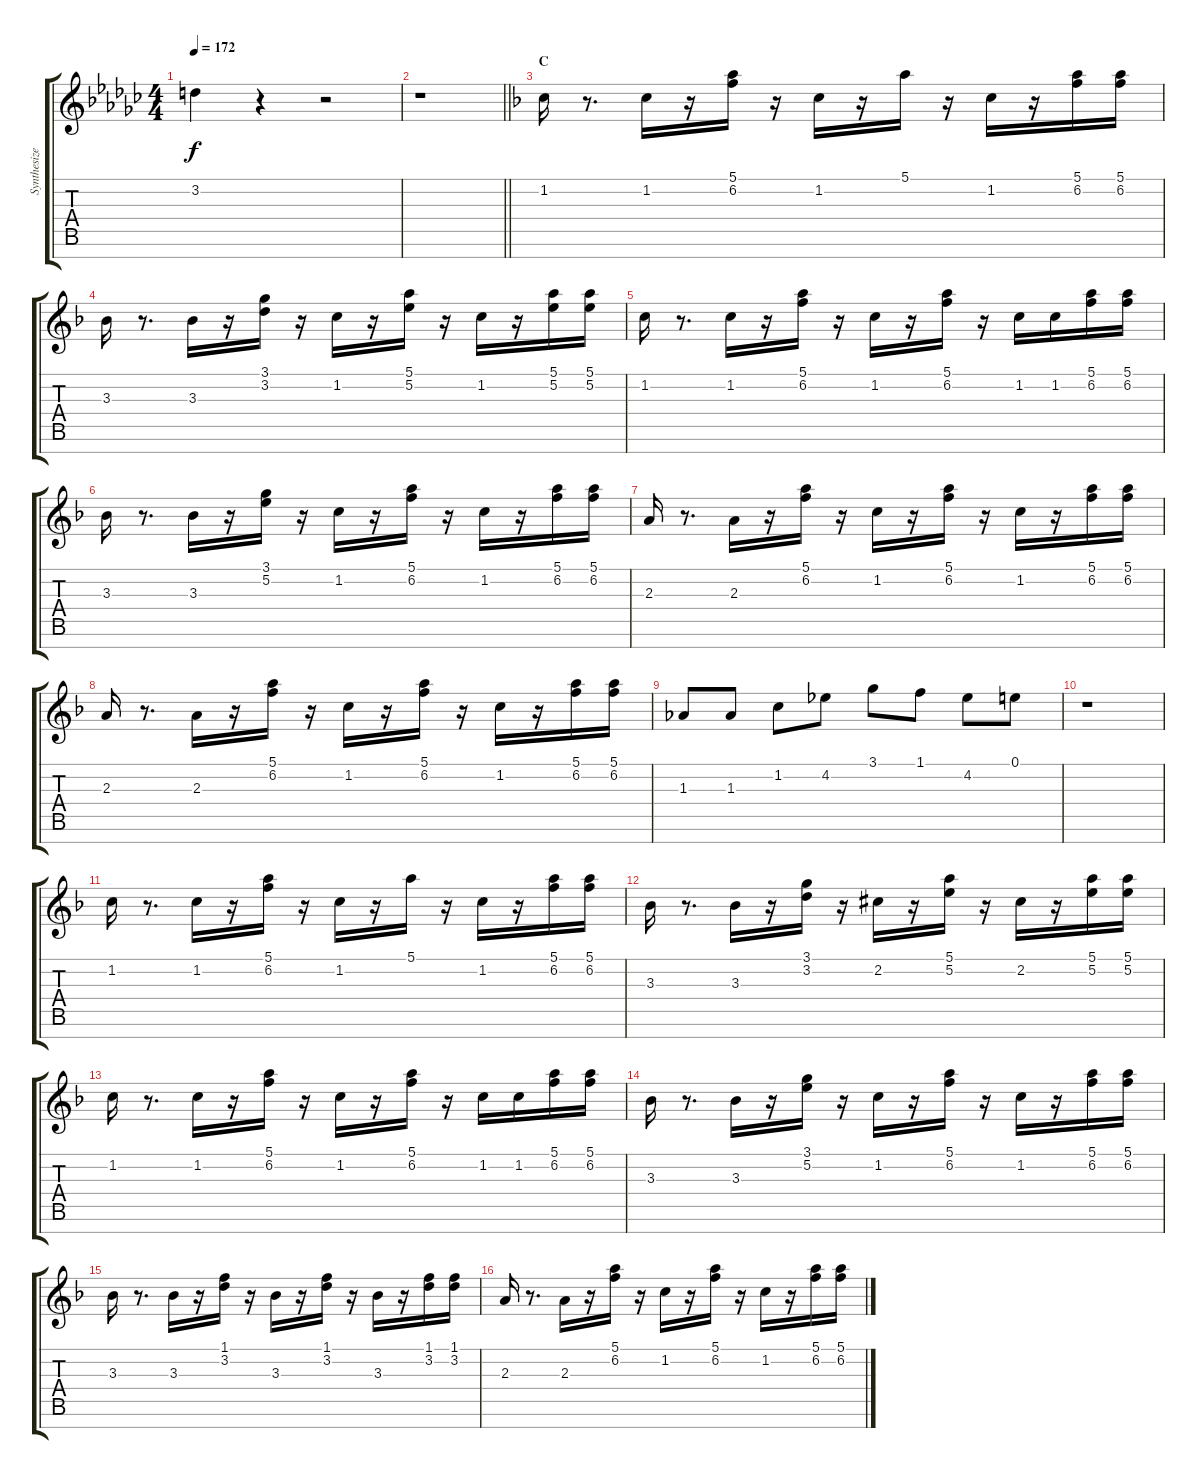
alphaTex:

\track ("Synthesizer II" "Synthesize") {instrument lead1square}
\staff {score tabs}
\tuning (E5 B4 G4 D4 A3 E3 B2) {hide}
\ts (4 4)
\tempo 172
\clef g2
\ks gb
3.2.4{dy f} r.4 r.2 |
\barLineRight lightlight
r.1 |
\section ("" "C")
\ks f
1.2.16 r.8{d} 1.2.16 r.16 (5.1 6.2).16 r.16 1.2.16 r.16 5.1.16 r.16 1.2.16 r.16 (5.1 6.2).16 (5.1 6.2).16 |
3.3.16 r.8{d} 3.3.16 r.16 (3.1 3.2).16 r.16 1.2.16 r.16 (5.1 5.2).16 r.16 1.2.16 r.16 (5.1 5.2).16 (5.1 5.2).16 |
1.2.16 r.8{d} 1.2.16 r.16 (5.1 6.2).16 r.16 1.2.16 r.16 (5.1 6.2).16 r.16 1.2.16 1.2.16 (5.1 6.2).16 (5.1 6.2).16 |
3.3.16 r.8{d} 3.3.16 r.16 (3.1 5.2).16 r.16 1.2.16 r.16 (5.1 6.2).16 r.16 1.2.16 r.16 (5.1 6.2).16 (5.1 6.2).16 |
2.3.16 r.8{d} 2.3.16 r.16 (5.1 6.2).16 r.16 1.2.16 r.16 (5.1 6.2).16 r.16 1.2.16 r.16 (5.1 6.2).16 (5.1 6.2).16 |
2.3.16 r.8{d} 2.3.16 r.16 (5.1 6.2).16 r.16 1.2.16 r.16 (5.1 6.2).16 r.16 1.2.16 r.16 (5.1 6.2).16 (5.1 6.2).16 |
1.3.8 1.3.8 1.2.8 4.2.8 3.1.8 1.1.8 4.2.8 0.1.8 |
r.1 |
1.2.16 r.8{d} 1.2.16 r.16 (5.1 6.2).16 r.16 1.2.16 r.16 5.1.16 r.16 1.2.16 r.16 (5.1 6.2).16 (5.1 6.2).16 |
3.3.16 r.8{d} 3.3.16 r.16 (3.1 3.2).16 r.16 2.2{acc #}.16 r.16 (5.1 5.2).16 r.16 2.2{acc #}.16 r.16 (5.1 5.2).16 (5.1 5.2).16 |
1.2.16 r.8{d} 1.2.16 r.16 (5.1 6.2).16 r.16 1.2.16 r.16 (5.1 6.2).16 r.16 1.2.16 1.2.16 (5.1 6.2).16 (5.1 6.2).16 |
3.3.16 r.8{d} 3.3.16 r.16 (3.1 5.2).16 r.16 1.2.16 r.16 (5.1 6.2).16 r.16 1.2.16 r.16 (5.1 6.2).16 (5.1 6.2).16 |
3.3.16 r.8{d} 3.3.16 r.16 (1.1 3.2).16 r.16 3.3.16 r.16 (1.1 3.2).16 r.16 3.3.16 r.16 (1.1 3.2).16 (1.1 3.2).16 |
2.3.16 r.8{d} 2.3.16 r.16 (5.1 6.2).16 r.16 1.2.16 r.16 (5.1 6.2).16 r.16 1.2.16 r.16 (5.1 6.2).16 (5.1 6.2).16
